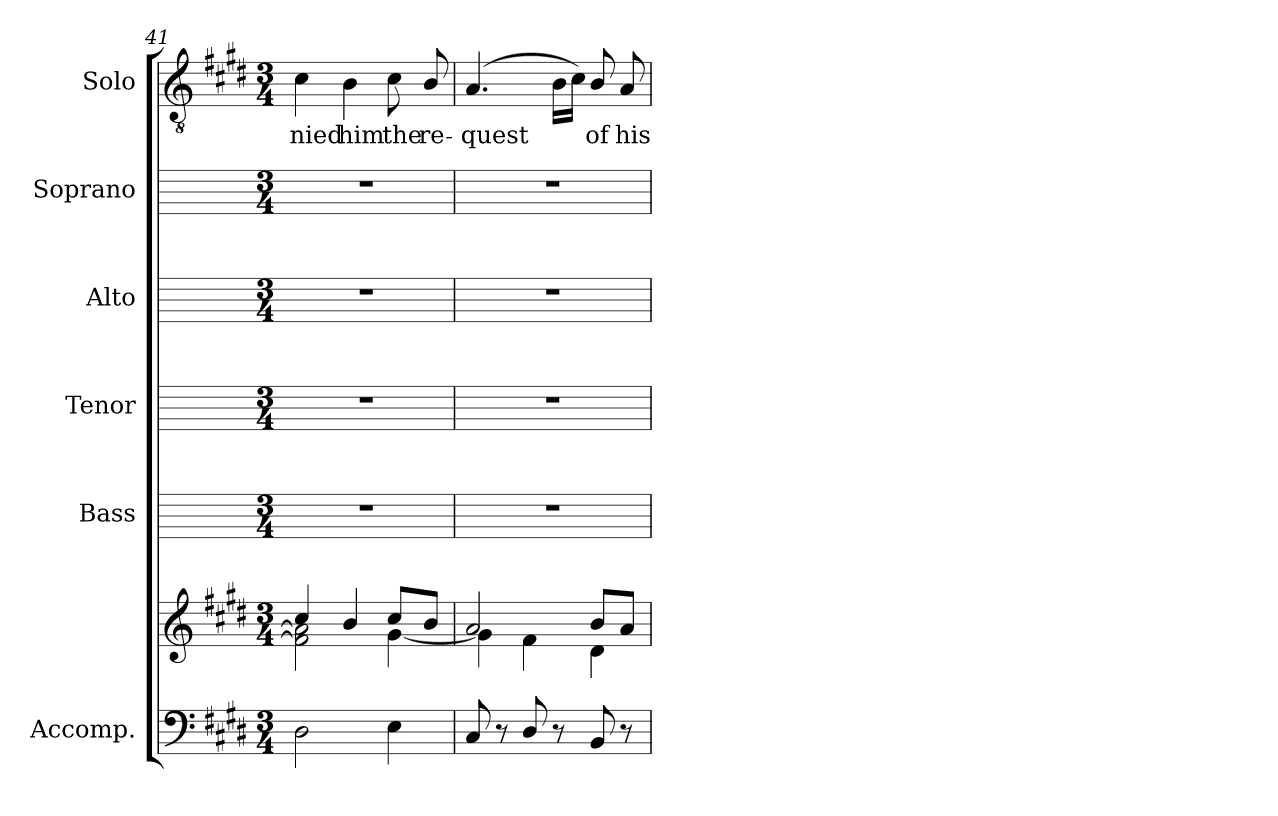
**kern	**kern	**kern	**kern	**kern	**kern	**kern	**text
*part6	*part6	*part5	*part4	*part3	*part2	*part1	*part1
*staff7	*staff6	*staff5	*staff4	*staff3	*staff2	*staff1	*staff1
*I"Accomp.	*	*I"Bass	*I"Tenor	*I"Alto	*I"Soprano	*I"Solo	*
*	*	*I'B	*I'T	*I'A	*I'S	*I'Solo	*
*clefF4	*clefG2	*	*	*	*	*clefGv2	*
*k[f#c#g#d#]	*k[f#c#g#d#]	*	*	*	*	*k[f#c#g#d#]	*
*E:	*E:	*	*	*	*	*E:	*
*M3/4	*M3/4	*M3/4	*M3/4	*M3/4	*M3/4	*M3/4	*
=41	=41	=41	=41	=41	=41	=41	=41
*	*^	*	*	*	*	*	*
!	!	!	!	!	!	!	!	!LO:LY:b
2D#	4cc#/	2f#\] 2a\]	2.r	2.r	2.r	2.r	4c#	-nied
!	!	!	!	!	!	!	!	!LO:LY:b
.	4b/	.	.	.	.	.	4B	him
!	!	!	!	!	!	!	!	!LO:LY:b
4E	8cc#/L	[4g#\	.	.	.	.	8c#	the
!	!	!	!	!	!	!	!	!LO:LY:b
.	8b/J	.	.	.	.	.	8B/	re-
=42	=42	=42	=42	=42	=42	=42	=42	=42
!	!	!	!	!	!	!	!	!LO:LY:b
8C#/	2a/	4g#\]	2.r	2.r	2.r	2.r	(>4.A	-quest
8r	.	.	.	.	.	.	.	.
8D#/	.	4f#\	.	.	.	.	.	.
8r	.	.	.	.	.	.	16BLL	.
.	.	.	.	.	.	.	16c#JJ)	.
!	!	!	!	!	!	!	!	!LO:LY:b
8BB/	8b/L	4d#\	.	.	.	.	8B/	of
!	!	!	!	!	!	!	!	!LO:LY:b
8r	8a/J	.	.	.	.	.	8A	his
*	*v	*v	*	*	*	*	*	*
=	=	=	=	=	=	=	=
*-	*-	*-	*-	*-	*-	*-	*-
